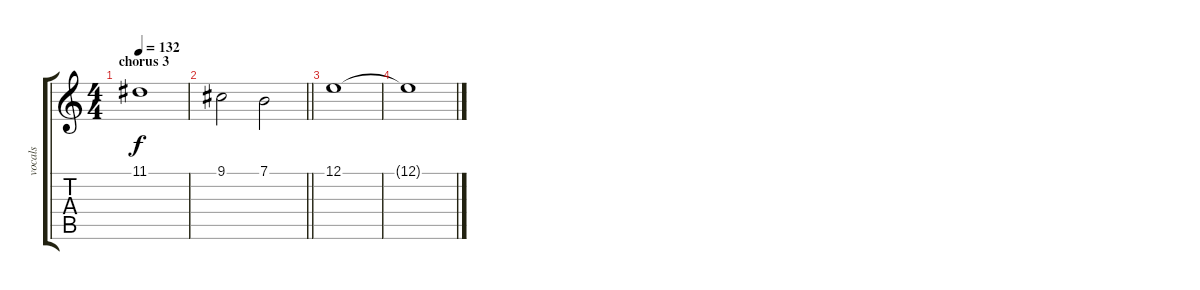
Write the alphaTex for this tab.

\track ("vocals" "vocals") {instrument pad1newage}
\staff {score tabs}
\tuning (E4 B3 G3 D3 A2 E2) {hide}
\ts (4 4)
\section ("" "chorus 3")
\tempo 132
\clef g2
\ks c
11.1.1{dy f} |
\barLineRight lightlight
9.1.2 7.1.2 |
12.1.1 |
12.1{t}.1
